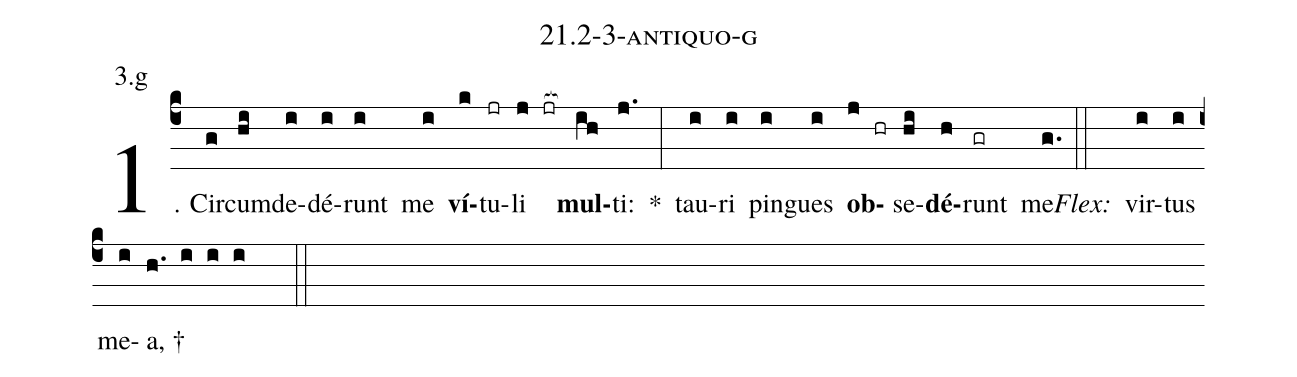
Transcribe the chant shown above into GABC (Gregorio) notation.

name: 21.2-3-antiquo-g;
annotation: 3.g;
%%
(c4)1. Cir(g)cum(hi)de(i)dé(i)runt(i) me(i) <b>ví</b>(k)tu(jr)li(j jr[ocb:1{]) <b>mul</b>(ih[ocb:0}])ti:(j.) *(:) tau(i)ri(i) pin(i)gues(i) <b>ob</b>(j hr)se(hi)<b>dé</b>(h)runt(gr) me.(g.) (::)
<i>Flex:</i>()  vir(i)tus(i) me(i)a, †(h. i i i  ::)

%E(i) u(i) o(j) u(hi) a(h) e.(g.) (::)
